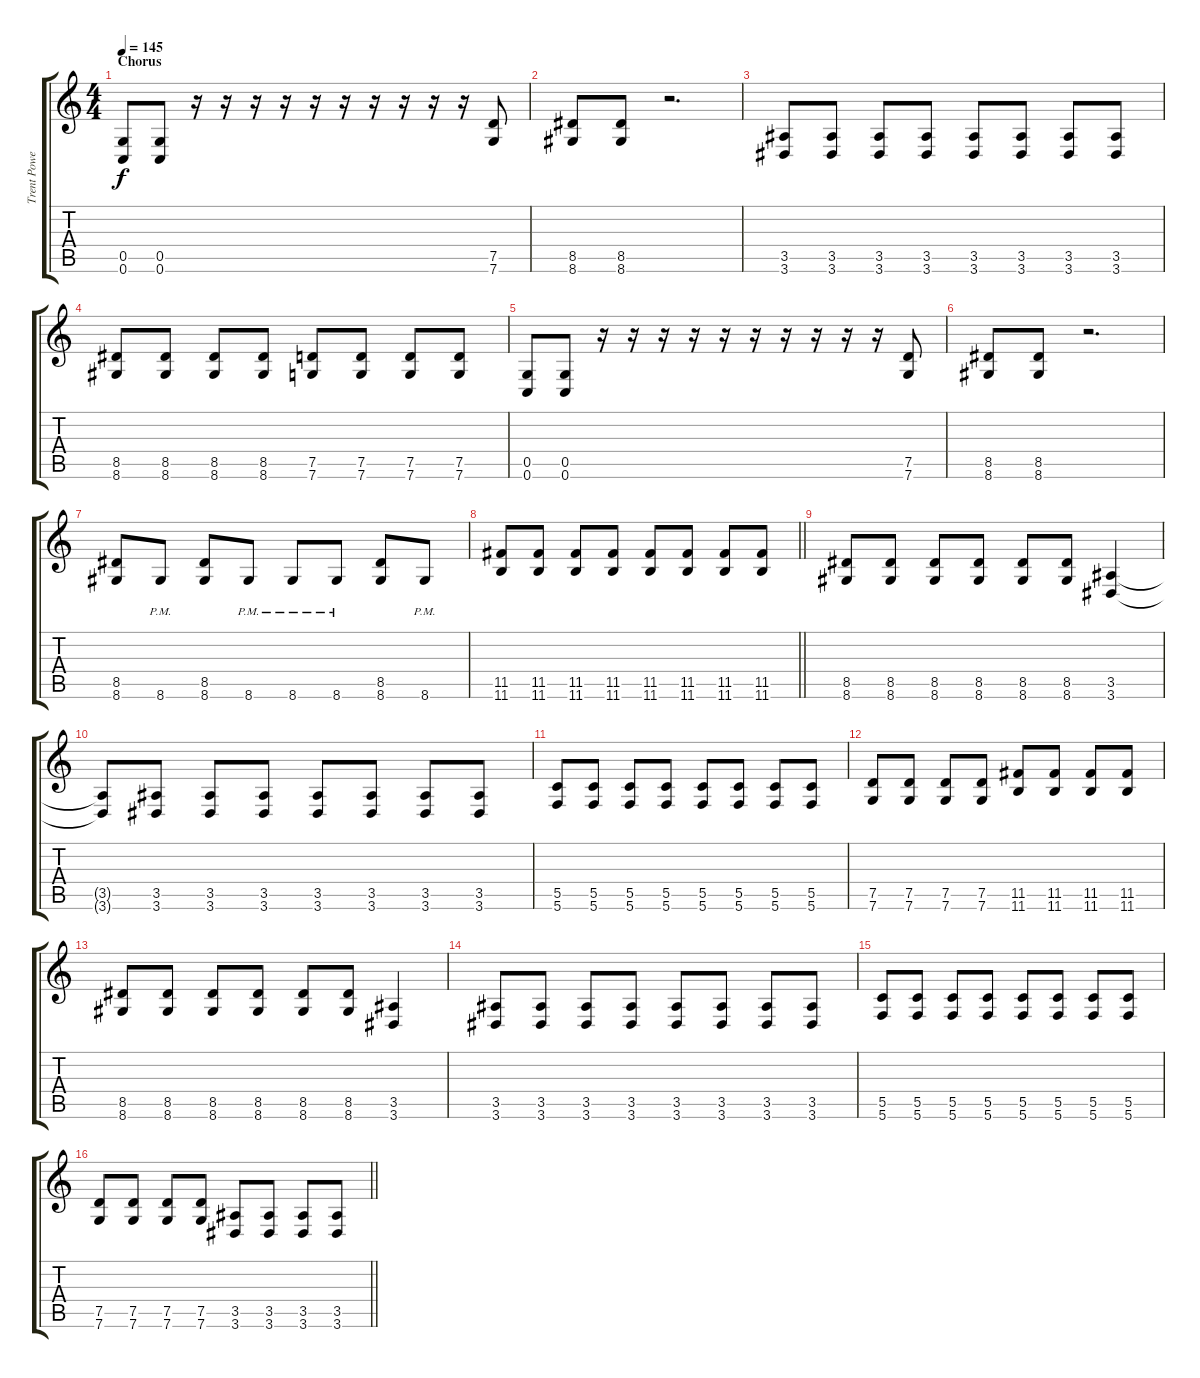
\track ("Trent Powell" "Trent Powe") {instrument distortionguitar}
\staff {score tabs}
\tuning (D4 A3 F3 C3 G2 C2) {hide}
\ts (4 4)
\section ("" "Chorus")
\tempo 145
\clef g2
\ks c
(0.5 0.6).8{dy f} (0.5 0.6).8 r.16 r.16 r.16 r.16 r.16 r.16 r.16 r.16 r.16 r.16 (7.5 7.6).8 |
(8.5 8.6).8 (8.5 8.6).8 r.2{d} |
(3.5 3.6).8 (3.5 3.6).8 (3.5 3.6).8 (3.5 3.6).8 (3.5 3.6).8 (3.5 3.6).8 (3.5 3.6).8 (3.5 3.6).8 |
(8.5 8.6).8 (8.5 8.6).8 (8.5 8.6).8 (8.5 8.6).8 (7.5 7.6).8 (7.5 7.6).8 (7.5 7.6).8 (7.5 7.6).8 |
(0.5 0.6).8 (0.5 0.6).8 r.16 r.16 r.16 r.16 r.16 r.16 r.16 r.16 r.16 r.16 (7.5 7.6).8 |
(8.5 8.6).8 (8.5 8.6).8 r.2{d} |
(8.5 8.6).8 8.6{pm}.8 (8.5 8.6).8 8.6{pm}.8 8.6{pm}.8 8.6{pm}.8 (8.5 8.6).8 8.6{pm}.8 |
\barLineRight lightlight
(11.5 11.6).8 (11.5 11.6).8 (11.5 11.6).8 (11.5 11.6).8 (11.5 11.6).8 (11.5 11.6).8 (11.5 11.6).8 (11.5 11.6).8 |
(8.5 8.6).8 (8.5 8.6).8 (8.5 8.6).8 (8.5 8.6).8 (8.5 8.6).8 (8.5 8.6).8 (3.5 3.6).4 |
(3.5{t} 3.6{t}).8 (3.5 3.6).8 (3.5 3.6).8 (3.5 3.6).8 (3.5 3.6).8 (3.5 3.6).8 (3.5 3.6).8 (3.5 3.6).8 |
(5.5 5.6).8 (5.5 5.6).8 (5.5 5.6).8 (5.5 5.6).8 (5.5 5.6).8 (5.5 5.6).8 (5.5 5.6).8 (5.5 5.6).8 |
(7.5 7.6).8 (7.5 7.6).8 (7.5 7.6).8 (7.5 7.6).8 (11.5 11.6).8 (11.5 11.6).8 (11.5 11.6).8 (11.5 11.6).8 |
(8.5 8.6).8 (8.5 8.6).8 (8.5 8.6).8 (8.5 8.6).8 (8.5 8.6).8 (8.5 8.6).8 (3.5 3.6).4 |
(3.5 3.6).8 (3.5 3.6).8 (3.5 3.6).8 (3.5 3.6).8 (3.5 3.6).8 (3.5 3.6).8 (3.5 3.6).8 (3.5 3.6).8 |
(5.5 5.6).8 (5.5 5.6).8 (5.5 5.6).8 (5.5 5.6).8 (5.5 5.6).8 (5.5 5.6).8 (5.5 5.6).8 (5.5 5.6).8 |
\barLineRight lightlight
(7.5 7.6).8 (7.5 7.6).8 (7.5 7.6).8 (7.5 7.6).8 (3.5 3.6).8 (3.5 3.6).8 (3.5 3.6).8 (3.5 3.6).8
